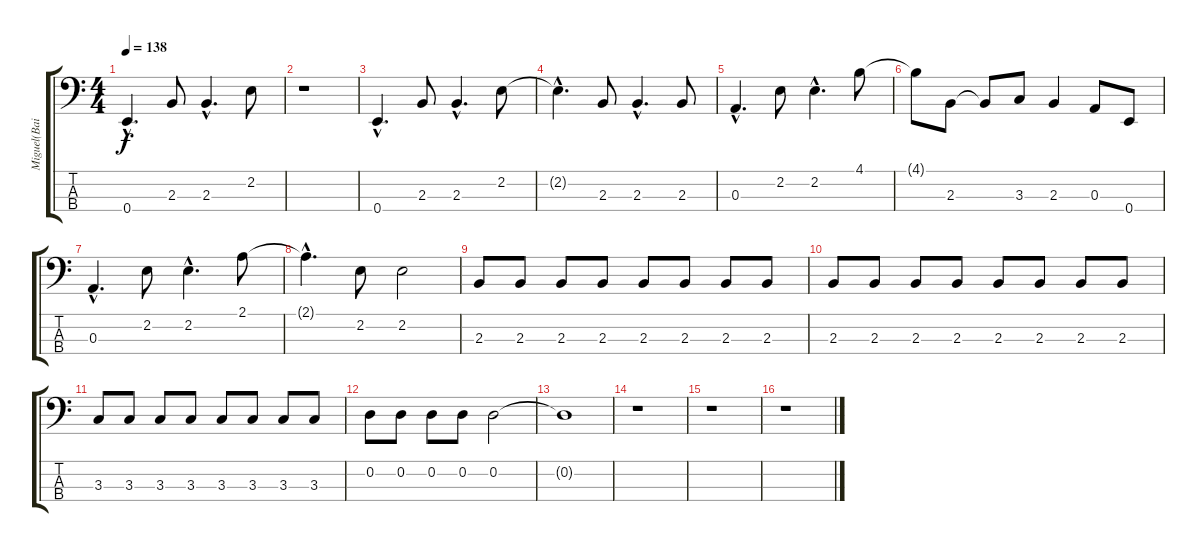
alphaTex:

\track ("Miguel(Baixo)" "Miguel(Bai") {instrument electricbassfinger}
\staff {score tabs}
\tuning (G2 D2 A1 E1) {hide}
\ts (4 4)
\tempo 138
\clef f4
\ks c
0.4{hac}.4{d dy f} 2.3.8 2.3{hac}.4{d} 2.2.8 |
r.1 |
0.4{hac}.4{d} 2.3.8 2.3{hac}.4{d} 2.2.8 |
2.2{hac t}.4{d} 2.3.8 2.3{hac}.4{d} 2.3.8 |
0.3{hac}.4{d} 2.2.8 2.2{hac}.4{d} 4.1.8 |
4.1{t}.8 2.3.8 2.3{t}.8 3.3.8 2.3.4 0.3.8 0.4.8 |
0.3{hac}.4{d} 2.2.8 2.2{hac}.4{d} 2.1.8 |
2.1{hac t}.4{d} 2.2.8 2.2.2 |
2.3.8 2.3.8 2.3.8 2.3.8 2.3.8 2.3.8 2.3.8 2.3.8 |
2.3.8 2.3.8 2.3.8 2.3.8 2.3.8 2.3.8 2.3.8 2.3.8 |
3.3.8 3.3.8 3.3.8 3.3.8 3.3.8 3.3.8 3.3.8 3.3.8 |
0.2.8 0.2.8 0.2.8 0.2.8 0.2.2 |
0.2{t}.1 |
r.1 |
r.1 |
r.1
